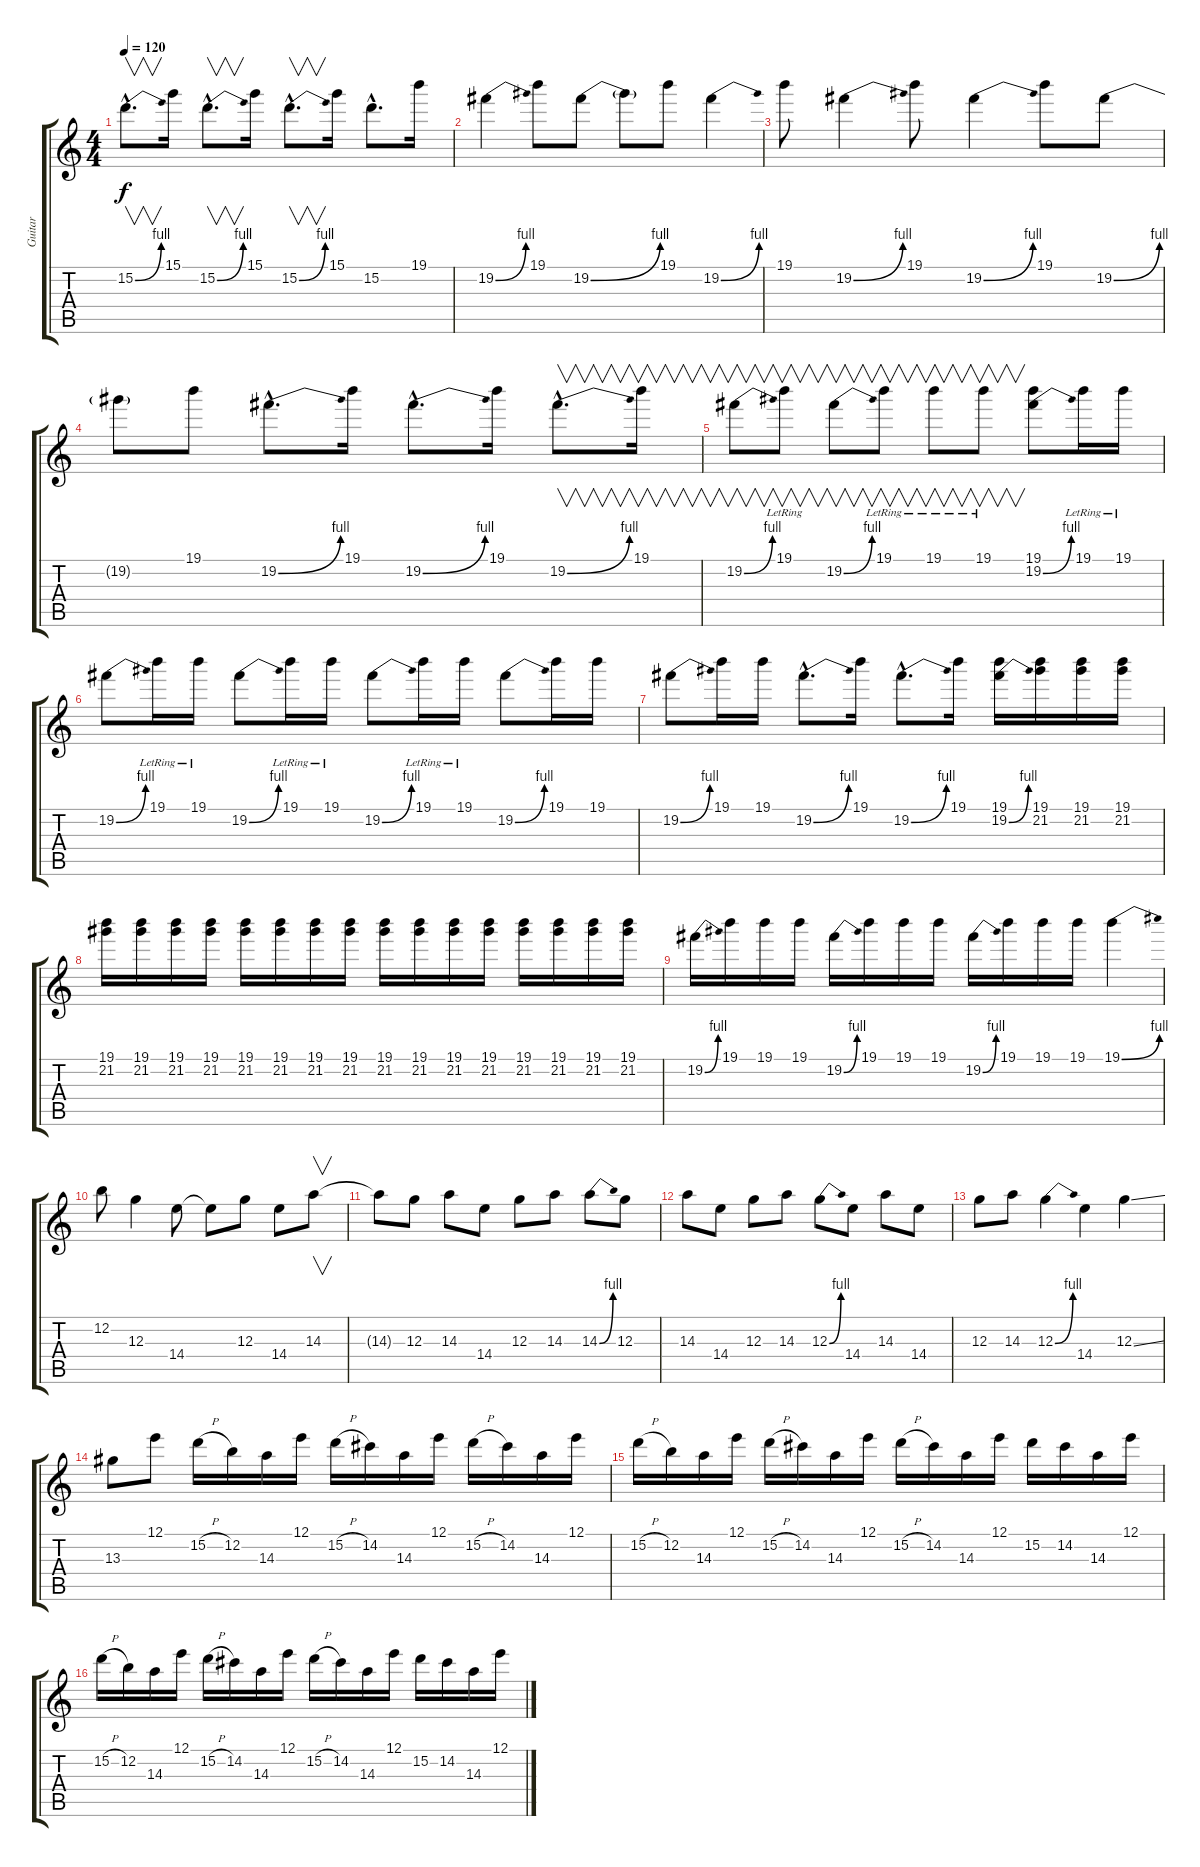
\track ("Guitar" "Guitar") {instrument overdrivenguitar}
\staff {score tabs}
\tuning (E4 B3 G3 D3 A2 E2) {hide}
\ts (4 4)
\tempo 120
\clef g2
\ks c
15.2{be (bend 0 0 60 4) hac}.8{v d dy f} 15.1.16 15.2{be (bend 0 0 60 4) hac}.8{v d} 15.1.16 15.2{be (bend 0 0 60 4) hac}.8{v d} 15.1.16 15.2{hac}.8{d} 19.1.16 |
19.2{be (bend 0 0 60 4)}.4 19.1.8 19.2{be (bend 0 0 60 4)}.8 19.2{t}.8 19.1.8 19.2{be (bend 0 0 60 4)}.4 |
19.1.8 19.2{be (bend 0 0 60 4)}.4 19.1.8 19.2{be (bend 0 0 60 4)}.4 19.1.8 19.2{be (bend 0 0 60 4)}.8 |
19.2{t}.8 19.1.8 19.2{be (bend 0 0 60 4) hac}.8{d} 19.1.16 19.2{be (bend 0 0 60 4) hac}.8{d} 19.1.16 19.2{be (bend 0 0 60 4) hac}.8{v d} 19.1.16{v} |
19.2{be (bend 0 0 60 4)}.8{v} 19.1{lr}.8{v} 19.2{be (bend 0 0 60 4)}.8{v} 19.1{lr}.8{v} 19.1{lr}.8{v} 19.1{lr}.8{v} (19.1 19.2{be (bend 0 0 60 4)}).8 19.1{lr}.16 19.1{lr}.16 |
19.2{be (bend 0 0 60 4)}.8 19.1{lr}.16 19.1{lr}.16 19.2{be (bend 0 0 60 4)}.8 19.1{lr}.16 19.1{lr}.16 19.2{be (bend 0 0 60 4)}.8 19.1{lr}.16 19.1{lr}.16 19.2{be (bend 0 0 60 4)}.8 19.1.16 19.1.16 |
19.2{be (bend 0 0 60 4)}.8 19.1.16 19.1.16 19.2{be (bend 0 0 60 4) hac}.8{d} 19.1.16 19.2{be (bend 0 0 60 4) hac}.8{d} 19.1.16 (19.1 19.2{be (bend 0 0 60 4)}).16 (19.1 21.2).16 (19.1 21.2).16 (19.1 21.2).16 |
(19.1 21.2).16 (19.1 21.2).16 (19.1 21.2).16 (19.1 21.2).16 (19.1 21.2).16 (19.1 21.2).16 (19.1 21.2).16 (19.1 21.2).16 (19.1 21.2).16 (19.1 21.2).16 (19.1 21.2).16 (19.1 21.2).16 (19.1 21.2).16 (19.1 21.2).16 (19.1 21.2).16 (19.1 21.2).16 |
19.2{be (bend 0 0 60 4)}.16 19.1.16 19.1.16 19.1.16 19.2{be (bend 0 0 60 4)}.16 19.1.16 19.1.16 19.1.16 19.2{be (bend 0 0 60 4)}.16 19.1.16 19.1.16 19.1.16 19.1{be (bend 0 0 60 4)}.4 |
12.2.8 12.3.4 14.4.8 14.4{t}.8 12.3.8 14.4.8 14.3.8{v} |
14.3{t}.8 12.3.8 14.3.8 14.4.8 12.3.8 14.3.8 14.3{be (bend 0 0 60 4)}.8 12.3.8 |
14.3.8 14.4.8 12.3.8 14.3.8 12.3{be (bend 0 0 60 4)}.8 14.4.8 14.3.8 14.4.8 |
12.3.8 14.3.8 12.3{be (bend 0 0 60 4)}.4 14.4.4 12.3{ss}.4 |
13.3.8 12.1.8 15.2{h}.16 12.2.16 14.3.16 12.1.16 15.2{h}.16 14.2.16 14.3.16 12.1.16 15.2{h}.16 14.2.16 14.3.16 12.1.16 |
15.2{h}.16 12.2.16 14.3.16 12.1.16 15.2{h}.16 14.2.16 14.3.16 12.1.16 15.2{h}.16 14.2.16 14.3.16 12.1.16 15.2.16 14.2.16 14.3.16 12.1.16 |
15.2{h}.16 12.2.16 14.3.16 12.1.16 15.2{h}.16 14.2.16 14.3.16 12.1.16 15.2{h}.16 14.2.16 14.3.16 12.1.16 15.2.16 14.2.16 14.3.16 12.1.16
